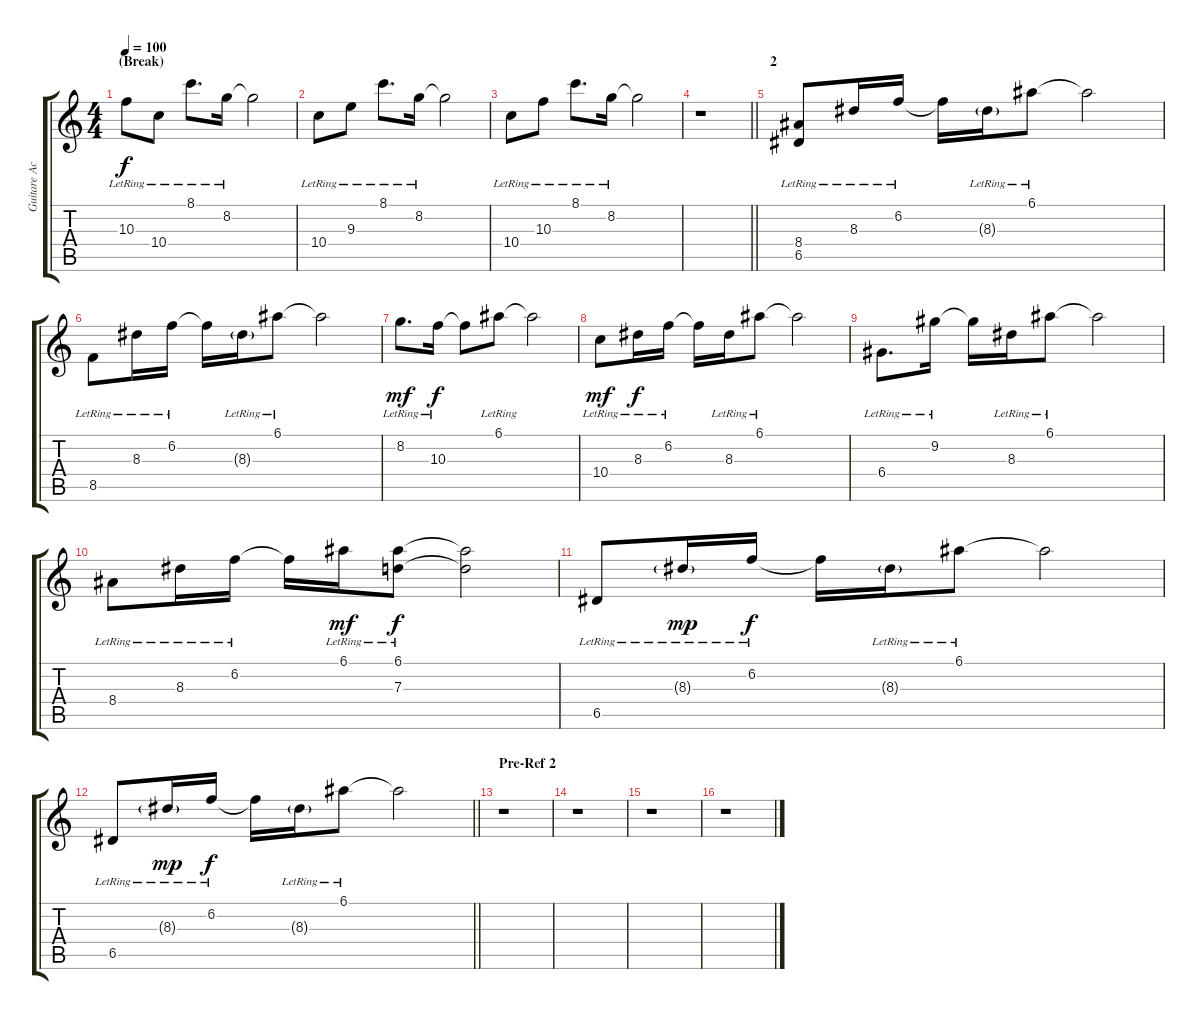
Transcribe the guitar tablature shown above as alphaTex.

\track ("Guitare Ac." "Guitare Ac") {instrument acousticguitarsteel}
\staff {score tabs}
\tuning (E4 B3 G3 D3 A2 E2) {hide}
\ts (4 4)
\section ("" "(Break)")
\tempo 100
\clef g2
\ks c
10.3{lr}.8{dy f} 10.4{lr}.8 8.1{lr}.8{d} 8.2{lr}.16 8.2{t}.2 |
10.4{lr}.8 9.3{lr}.8 8.1{lr}.8{d} 8.2{lr}.16 8.2{t}.2 |
10.4{lr}.8 10.3{lr}.8 8.1{lr}.8{d} 8.2{lr}.16 8.2{t}.2 |
\barLineRight lightlight
r.1 |
\section ("" "2")
(8.4{lr} 6.5{lr}).8 8.3{lr}.16 6.2{lr}.16 6.2{t}.16 8.3{g lr}.16 6.1{lr}.8 6.1{t}.2 |
8.5{lr}.8 8.3{lr}.16 6.2{lr}.16 6.2{t}.16 8.3{g lr}.16 6.1{lr}.8 6.1{t}.2 |
8.2{lr}.8{d dy mf} 10.3{lr}.16{dy f} 10.3{t}.8 6.1{lr}.8 6.1{t}.2 |
10.4{lr}.8{dy mf} 8.3{lr}.16{dy f} 6.2{lr}.16 6.2{t}.16 8.3{lr}.16 6.1{lr}.8 6.1{t}.2 |
6.4{lr}.8{d} 9.2{lr}.16 9.2{t}.16 8.3{lr}.16 6.1{lr}.8 6.1{t}.2 |
8.4{lr}.8 8.3{lr}.16 6.2{lr}.16 6.2{t}.16 6.1{lr}.16{dy mf} (6.1{lr} 7.3{lr}).8{dy f} (6.1{t} 7.3{t}).2 |
6.5{lr}.8 8.3{g lr}.16{dy mp} 6.2{lr}.16{dy f} 6.2{t}.16 8.3{g lr}.16 6.1{lr}.8 6.1{t}.2 |
\barLineRight lightlight
6.5{lr}.8 8.3{g lr}.16{dy mp} 6.2{lr}.16{dy f} 6.2{t}.16 8.3{g lr}.16 6.1{lr}.8 6.1{t}.2 |
\section ("" "Pre-Ref 2")
r.1 |
r.1 |
r.1 |
r.1
